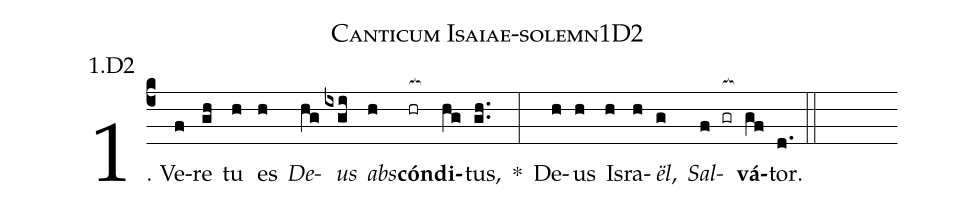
name: Canticum Isaiae-solemn1D2;
annotation: 1.D2;
%%
(c4)1. Ve(f)re(gh) tu(h) es(h) <i>De</i>(hg)<i>us</i>(ixgi) <i>abs</i>(h)<b>cón</b>(hr[ocb:1{])<b>di</b>(hg[ocb:0}])tus,(gh..) *(:) De(h)us(h) Is(h)ra(h)<i>ël</i>,(g) <i>Sal</i>(f gr[ocb:1{])<b>vá</b>(gf[ocb:0}])tor.(d.) (::)
